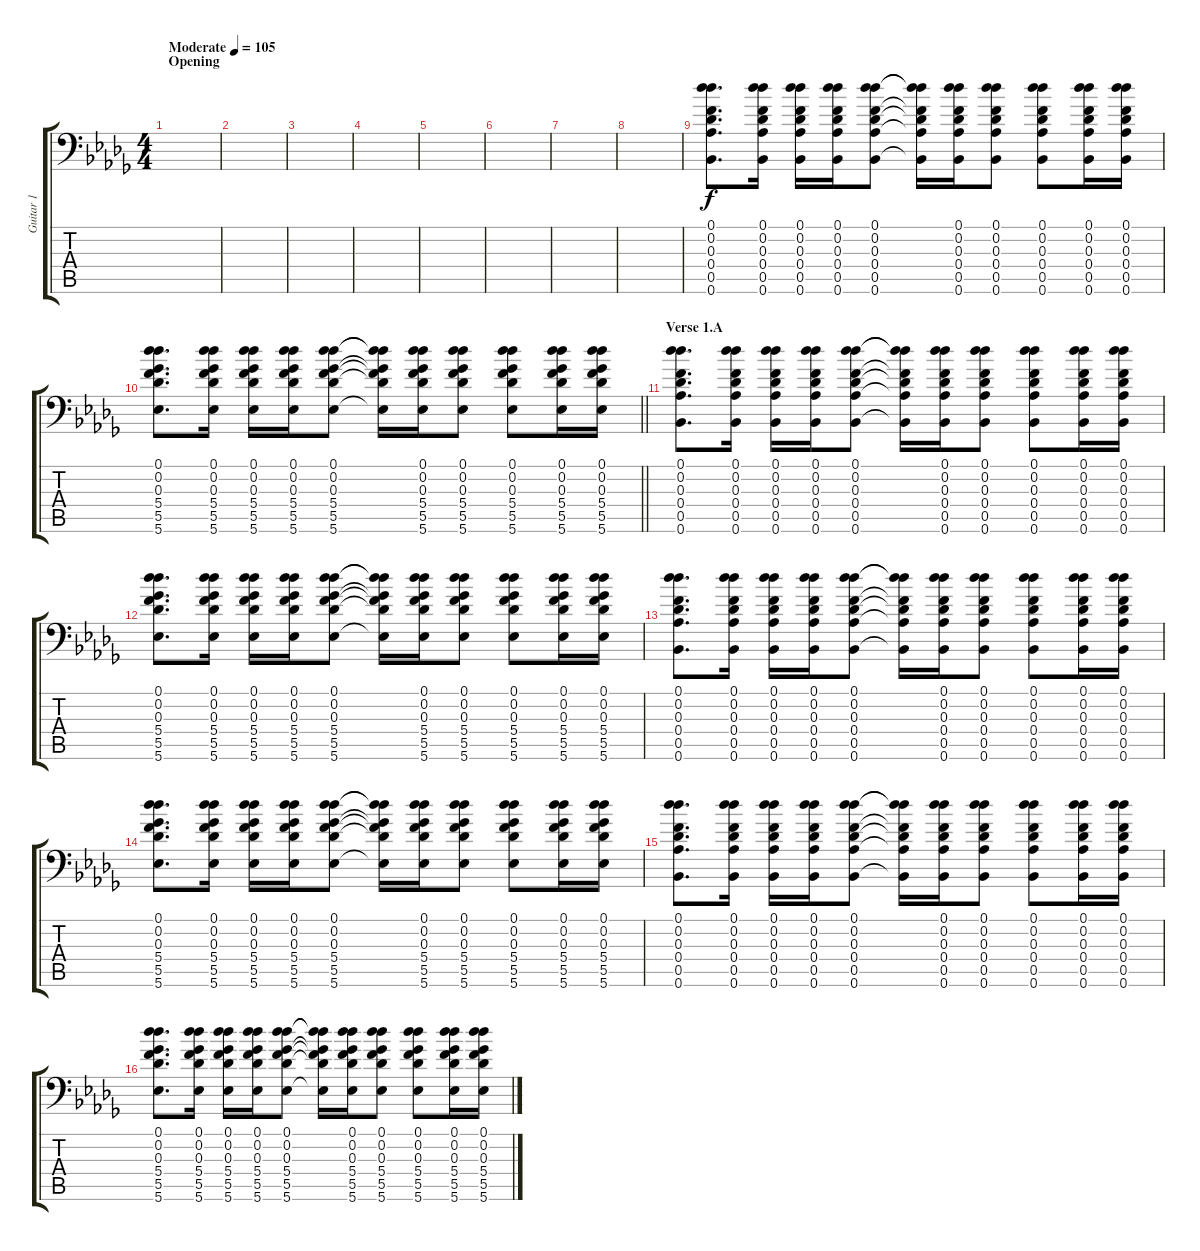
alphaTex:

\track ("Guitar 1" "Guitar 1") {instrument acousticguitarsteel}
\staff {score tabs}
\tuning (Db4 Db4 F3 Db3 Ab2 Bb1) {hide}
\ts (4 4)
\section ("" "Opening")
\tempo (105 "Moderate")
\clef f4
\ks db
|
|
|
|
|
|
|
|
(0.1 0.2 0.3 0.4 0.5 0.6).8{d} (0.1 0.2 0.3 0.4 0.5 0.6).16 (0.1 0.2 0.3 0.4 0.5 0.6).16 (0.1 0.2 0.3 0.4 0.5 0.6).16 (0.1 0.2 0.3 0.4 0.5 0.6).8 (0.1{t} 0.2{t} 0.3{t} 0.4{t} 0.5{t} 0.6{t}).16 (0.1 0.2 0.3 0.4 0.5 0.6).16 (0.1 0.2 0.3 0.4 0.5 0.6).8 (0.1 0.2 0.3 0.4 0.5 0.6).8 (0.1 0.2 0.3 0.4 0.5 0.6).16 (0.1 0.2 0.3 0.4 0.5 0.6).16 |
\barLineRight lightlight
(0.1 0.2 0.3 5.4 5.5 5.6).8{d} (0.1 0.2 0.3 5.4 5.5 5.6).16 (0.1 0.2 0.3 5.4 5.5 5.6).16 (0.1 0.2 0.3 5.4 5.5 5.6).16 (0.1 0.2 0.3 5.4 5.5 5.6).8 (0.1{t} 0.2{t} 0.3{t} 5.4{t} 5.5{t} 5.6{t}).16 (0.1 0.2 0.3 5.4 5.5 5.6).16 (0.1 0.2 0.3 5.4 5.5 5.6).8 (0.1 0.2 0.3 5.4 5.5 5.6).8 (0.1 0.2 0.3 5.4 5.5 5.6).16 (0.1 0.2 0.3 5.4 5.5 5.6).16 |
\section ("" "Verse 1.A")
(0.1 0.2 0.3 0.4 0.5 0.6).8{d} (0.1 0.2 0.3 0.4 0.5 0.6).16 (0.1 0.2 0.3 0.4 0.5 0.6).16 (0.1 0.2 0.3 0.4 0.5 0.6).16 (0.1 0.2 0.3 0.4 0.5 0.6).8 (0.1{t} 0.2{t} 0.3{t} 0.4{t} 0.5{t} 0.6{t}).16 (0.1 0.2 0.3 0.4 0.5 0.6).16 (0.1 0.2 0.3 0.4 0.5 0.6).8 (0.1 0.2 0.3 0.4 0.5 0.6).8 (0.1 0.2 0.3 0.4 0.5 0.6).16 (0.1 0.2 0.3 0.4 0.5 0.6).16 |
(0.1 0.2 0.3 5.4 5.5 5.6).8{d} (0.1 0.2 0.3 5.4 5.5 5.6).16 (0.1 0.2 0.3 5.4 5.5 5.6).16 (0.1 0.2 0.3 5.4 5.5 5.6).16 (0.1 0.2 0.3 5.4 5.5 5.6).8 (0.1{t} 0.2{t} 0.3{t} 5.4{t} 5.5{t} 5.6{t}).16 (0.1 0.2 0.3 5.4 5.5 5.6).16 (0.1 0.2 0.3 5.4 5.5 5.6).8 (0.1 0.2 0.3 5.4 5.5 5.6).8 (0.1 0.2 0.3 5.4 5.5 5.6).16 (0.1 0.2 0.3 5.4 5.5 5.6).16 |
(0.1 0.2 0.3 0.4 0.5 0.6).8{d} (0.1 0.2 0.3 0.4 0.5 0.6).16 (0.1 0.2 0.3 0.4 0.5 0.6).16 (0.1 0.2 0.3 0.4 0.5 0.6).16 (0.1 0.2 0.3 0.4 0.5 0.6).8 (0.1{t} 0.2{t} 0.3{t} 0.4{t} 0.5{t} 0.6{t}).16 (0.1 0.2 0.3 0.4 0.5 0.6).16 (0.1 0.2 0.3 0.4 0.5 0.6).8 (0.1 0.2 0.3 0.4 0.5 0.6).8 (0.1 0.2 0.3 0.4 0.5 0.6).16 (0.1 0.2 0.3 0.4 0.5 0.6).16 |
(0.1 0.2 0.3 5.4 5.5 5.6).8{d} (0.1 0.2 0.3 5.4 5.5 5.6).16 (0.1 0.2 0.3 5.4 5.5 5.6).16 (0.1 0.2 0.3 5.4 5.5 5.6).16 (0.1 0.2 0.3 5.4 5.5 5.6).8 (0.1{t} 0.2{t} 0.3{t} 5.4{t} 5.5{t} 5.6{t}).16 (0.1 0.2 0.3 5.4 5.5 5.6).16 (0.1 0.2 0.3 5.4 5.5 5.6).8 (0.1 0.2 0.3 5.4 5.5 5.6).8 (0.1 0.2 0.3 5.4 5.5 5.6).16 (0.1 0.2 0.3 5.4 5.5 5.6).16 |
(0.1 0.2 0.3 0.4 0.5 0.6).8{d} (0.1 0.2 0.3 0.4 0.5 0.6).16 (0.1 0.2 0.3 0.4 0.5 0.6).16 (0.1 0.2 0.3 0.4 0.5 0.6).16 (0.1 0.2 0.3 0.4 0.5 0.6).8 (0.1{t} 0.2{t} 0.3{t} 0.4{t} 0.5{t} 0.6{t}).16 (0.1 0.2 0.3 0.4 0.5 0.6).16 (0.1 0.2 0.3 0.4 0.5 0.6).8 (0.1 0.2 0.3 0.4 0.5 0.6).8 (0.1 0.2 0.3 0.4 0.5 0.6).16 (0.1 0.2 0.3 0.4 0.5 0.6).16 |
(0.1 0.2 0.3 5.4 5.5 5.6).8{d} (0.1 0.2 0.3 5.4 5.5 5.6).16 (0.1 0.2 0.3 5.4 5.5 5.6).16 (0.1 0.2 0.3 5.4 5.5 5.6).16 (0.1 0.2 0.3 5.4 5.5 5.6).8 (0.1{t} 0.2{t} 0.3{t} 5.4{t} 5.5{t} 5.6{t}).16 (0.1 0.2 0.3 5.4 5.5 5.6).16 (0.1 0.2 0.3 5.4 5.5 5.6).8 (0.1 0.2 0.3 5.4 5.5 5.6).8 (0.1 0.2 0.3 5.4 5.5 5.6).16 (0.1 0.2 0.3 5.4 5.5 5.6).16
